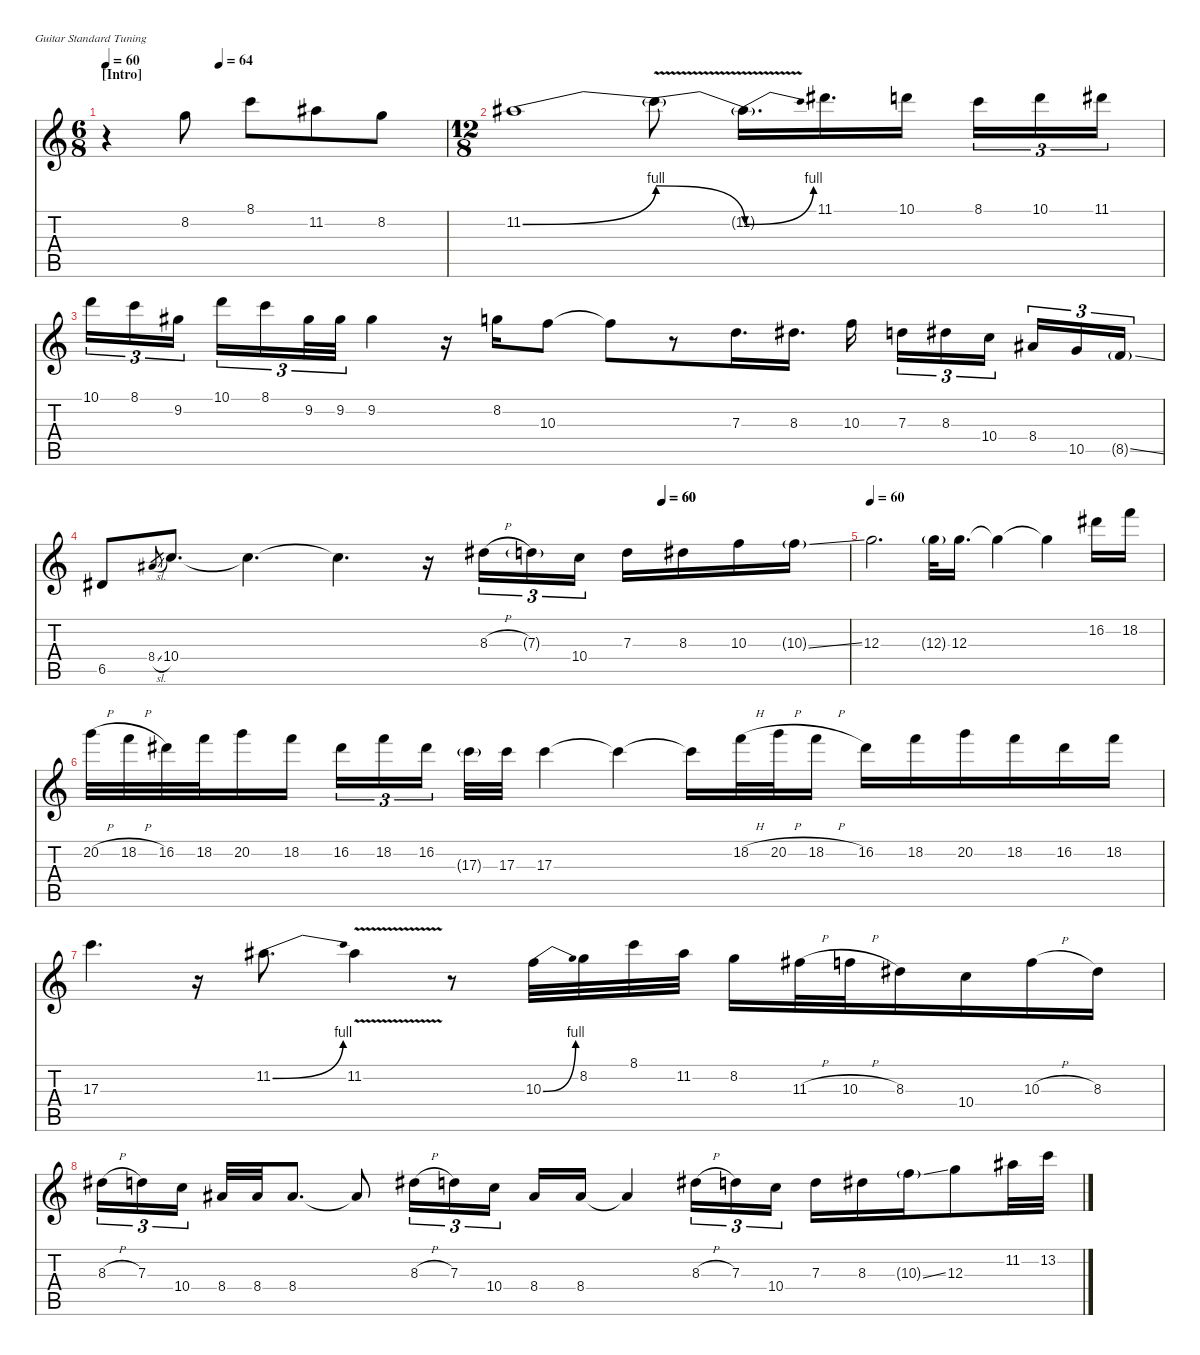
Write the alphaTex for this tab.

\defaultSystemsLayout 4
\hideDynamics
\bracketExtendMode nobrackets
\singleTrackTrackNamePolicy hidden
\multiTrackTrackNamePolicy hidden
\otherSystemsTrackNameOrientation horizontal
\track ("OverDub" "od.guit.") {mute instrument overdrivenguitar}
\staff {score tabs}
\tuning (E4 B3 G3 D3 A2 E2)
\ts (6 8)
\beaming (8 3 3)
\section ("" "[Intro]")
\tempo 60
\tempo (64 0.333233)
\clef g2
\ks c
r.4{dy mp instrument overdrivenguitar instrument electricguitarclean beam Down} 8.2.8{beam Down} 8.1.8{dy mf beam Down} 11.2{acc #}.8{beam Down} 8.2.8{beam Down} |
\ts (12 8)
\beaming (8 3 3 3 3)
11.2{be (bend 0 0 60 4) acc #}.1{dy mp beam Down} 11.2{be (release 0 4 60 0) v t}.8{dy mf beam Down} 11.2{be (bend 0 0 60 4) t acc #}.16{d beam Down} 11.1{acc #}.16{d beam Down} 10.1.16{beam Down} 8.1.16{tu (3 2) beam Down} 10.1.16{tu (3 2) beam Down} 11.1{acc #}.16{tu (3 2) dy f beam Down} |
10.1.16{tu (3 2) dy mf beam Down} 8.1.16{tu (3 2) beam Down} 9.2{acc #}.16{tu (3 2) beam Down} 10.1.16{tu (3 2) beam Down} 8.1.16{tu (3 2) beam Down} 9.2{acc #}.32{tu (3 2) dy p beam Down} 9.2{acc #}.32{tu (3 2) beam Down} 9.2{acc #}.4{dy mf beam Down} r.16{beam Down} 8.2.16{dy f beam Down} 10.3.8{dy mf beam Down} 10.3{t}.8{beam Down} r.8{beam Down} 7.3.16{d beam Down} 8.3{acc #}.16{d beam Down} 10.3.16{dy mp beam Down} 7.3.16{tu (3 2) dy mf beam Down} 8.3{acc #}.16{tu (3 2) beam Down} 10.4.16{tu (3 2) dy mp beam Down} 8.4{acc #}.16{tu (3 2) dy mf beam Up} 10.5.16{tu (3 2) dy p beam Up} 8.5{ss g}.16{tu (3 2) dy mf beam Up} |
\tempo (60 0.7499)
\tempo (60 0.75)
6.5{acc #}.8{beam Up} 8.4{sl acc #}.8{gr dy mp beam Up} 10.4.8{d dy mf beam Up} 10.4{t}.4{d beam Down} 10.4{t}.4{d beam Down} r.16{beam Down} 8.3{h acc #}.16{tu (3 2) beam Down} 7.3{g}.16{tu (3 2) beam Down} 10.4.16{tu (3 2) beam Down} 7.3.16{beam Down} 8.3{acc #}.16{beam Down} 10.3.16{beam Down} 10.3{ss g}.16{beam Down} |
\tempo 60
12.3.2{d dy mp beam Down} 12.3{g}.32{dy mf beam Down} 12.3.16{d dy p beam Down} 12.3{t}.4{dy mf beam Down} 12.3{t}.4{beam Down} 16.2{acc #}.16{beam Down} 18.2.16{beam Down} |
20.2{h}.32{beam Down} 18.2{h}.32{beam Down} 16.2{acc #}.32{beam Down} 18.2.32{beam Down} 20.2.16{beam Down} 18.2.16{dy mp beam Down} 16.2{acc #}.16{tu (3 2) dy p beam Down} 18.2.16{tu (3 2) dy pp beam Down} 16.2{acc #}.16{tu (3 2) beam Down} 17.3{g}.32{dy mf beam Down} 17.3.32{dy p beam Down} 17.3.4{dy mf beam Down} 17.3{t}.4{dy f beam Down} 17.3{t}.16{dy mf beam Down} 18.2{h}.32{beam Down} 20.2{h}.32{beam Down} 18.2{h}.16{beam Down} 16.2{acc #}.16{beam Down} 18.2.16{beam Down} 20.2.16{beam Down} 18.2.16{beam Down} 16.2{acc #}.16{beam Down} 18.2.16{beam Down} |
17.3.4{d beam Down} r.16{beam Down} 11.2{be (bend 0 0 30 4) acc #}.8{d dy f beam Down} 11.2{v acc #}.4{beam Down} r.8{beam Down} 10.3{be (bend 0 0 30 4)}.32{dy mf beam Down} 8.2.32{beam Down} 8.1.32{beam Down} 11.2{acc #}.32{beam Down} 8.2.16{beam Down} 11.3{h acc #}.32{beam Down} 10.3{h}.32{beam Down} 8.3{acc #}.16{beam Down} 10.4.16{dy pp beam Down} 10.3{h}.16{dy mf beam Down} 8.3{acc #}.16{beam Down} |
8.3{h acc #}.16{tu (3 2) beam Down} 7.3.16{tu (3 2) dy p beam Down} 10.4.16{tu (3 2) dy mf beam Down} 8.4{acc #}.32{dy p beam Up} 8.4{acc #}.32{dy mp beam Up} 8.4{acc #}.8{d dy mf beam Up} 8.4{t acc #}.8{beam Up} 8.3{h acc #}.16{tu (3 2) beam Down} 7.3.16{tu (3 2) dy p beam Down} 10.4.16{tu (3 2) dy mf beam Down} 8.4{acc #}.16{dy mp beam Up} 8.4{acc #}.16{dy mf beam Up} 8.4{t acc #}.4{beam Up} 8.3{h acc #}.16{tu (3 2) beam Down} 7.3.16{tu (3 2) dy mp beam Down} 10.4.16{tu (3 2) dy mf beam Down} 7.3.16{dy f beam Down} 8.3{acc #}.16{beam Down} 10.3{ss g}.16{dy mf beam Down} 12.3.8{dy f beam Down} 11.2{acc #}.32{dy mf beam Down} 13.2.32{dy f beam Down}
